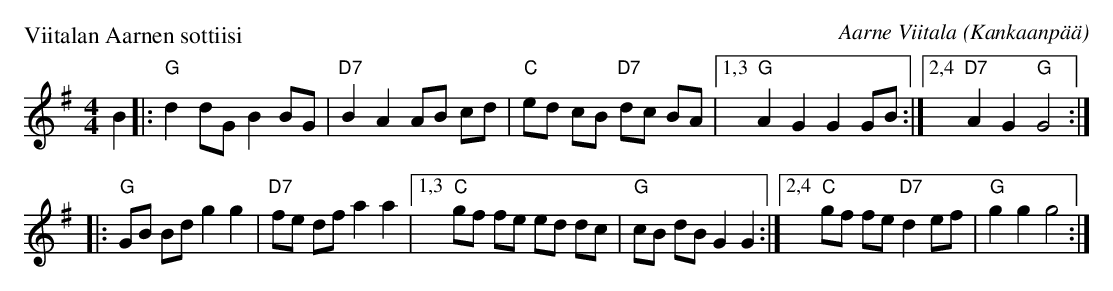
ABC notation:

X:1
P: Viitalan Aarnen sottiisi
C: Aarne Viitala (Kankaanp\"a\"a)
M: 4/4
L: 1/8
K: G
B2 \
|: "G"d2 dG B2 BG | "D7"B2 A2 AB cd | "C"ed cB "D7"dc BA \
|1,3 "G"A2 G2 G2 GB :|2,4 "D7"A2 G2 "G"G4 :|
|: "G"GB Bd g2 g2 | "D7"fe df a2 a2 \
|1,3 "C"gf fe ed dc | "G"cB dB G2 G2 \
:|2,4 "C"gf fe "D7"d2 ef | "G"g2 g2 g4 :|
